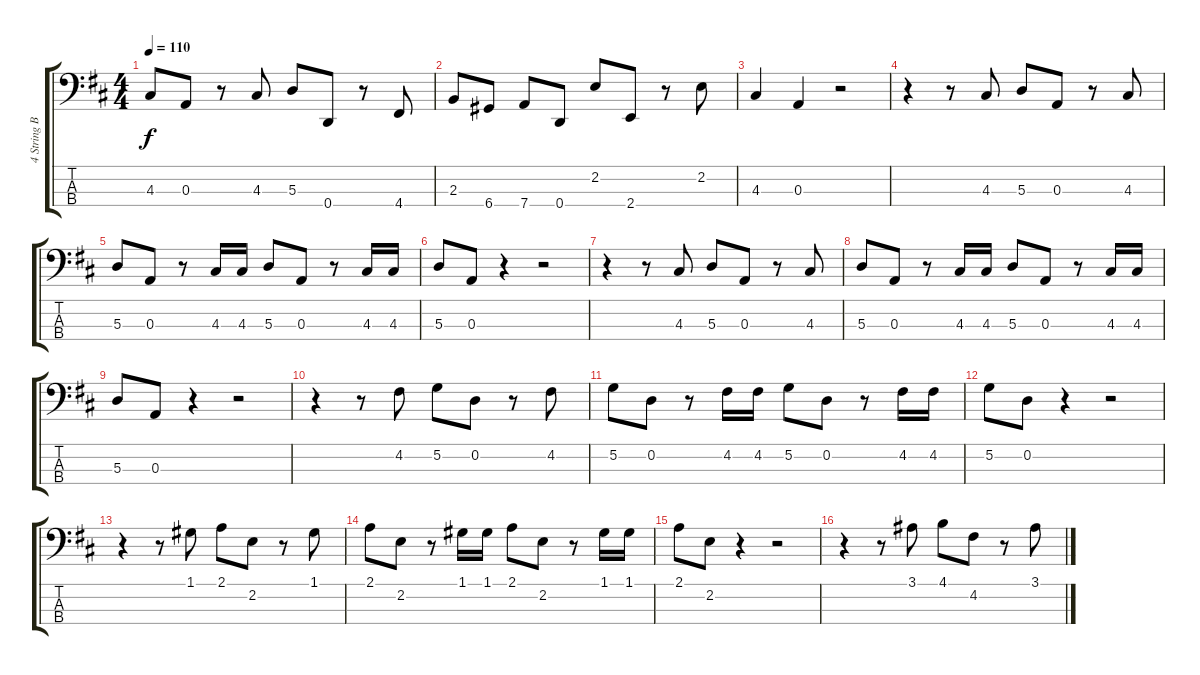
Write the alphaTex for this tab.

\track ("4 String Bass" "4 String B") {instrument electricbassfinger}
\staff {score tabs}
\tuning (G2 D2 A1 D1) {hide}
\ts (4 4)
\tempo 110
\clef f4
\ks d
4.3.8{dy f} 0.3.8 r.8 4.3.8 5.3.8 0.4.8 r.8 4.4.8 |
2.3.8 6.4.8 7.4.8 0.4.8 2.2.8 2.4.8 r.8 2.2.8 |
4.3.4 0.3.4 r.2 |
r.4 r.8 4.3.8 5.3.8 0.3.8 r.8 4.3.8 |
5.3.8 0.3.8 r.8 4.3.16 4.3.16 5.3.8 0.3.8 r.8 4.3.16 4.3.16 |
5.3.8 0.3.8 r.4 r.2 |
r.4 r.8 4.3.8 5.3.8 0.3.8 r.8 4.3.8 |
5.3.8 0.3.8 r.8 4.3.16 4.3.16 5.3.8 0.3.8 r.8 4.3.16 4.3.16 |
5.3.8 0.3.8 r.4 r.2 |
r.4 r.8 4.2.8 5.2.8 0.2.8 r.8 4.2.8 |
5.2.8 0.2.8 r.8 4.2.16 4.2.16 5.2.8 0.2.8 r.8 4.2.16 4.2.16 |
5.2.8 0.2.8 r.4 r.2 |
r.4 r.8 1.1.8 2.1.8 2.2.8 r.8 1.1.8 |
2.1.8 2.2.8 r.8 1.1.16 1.1.16 2.1.8 2.2.8 r.8 1.1.16 1.1.16 |
2.1.8 2.2.8 r.4 r.2 |
r.4 r.8 3.1.8 4.1.8 4.2.8 r.8 3.1.8
